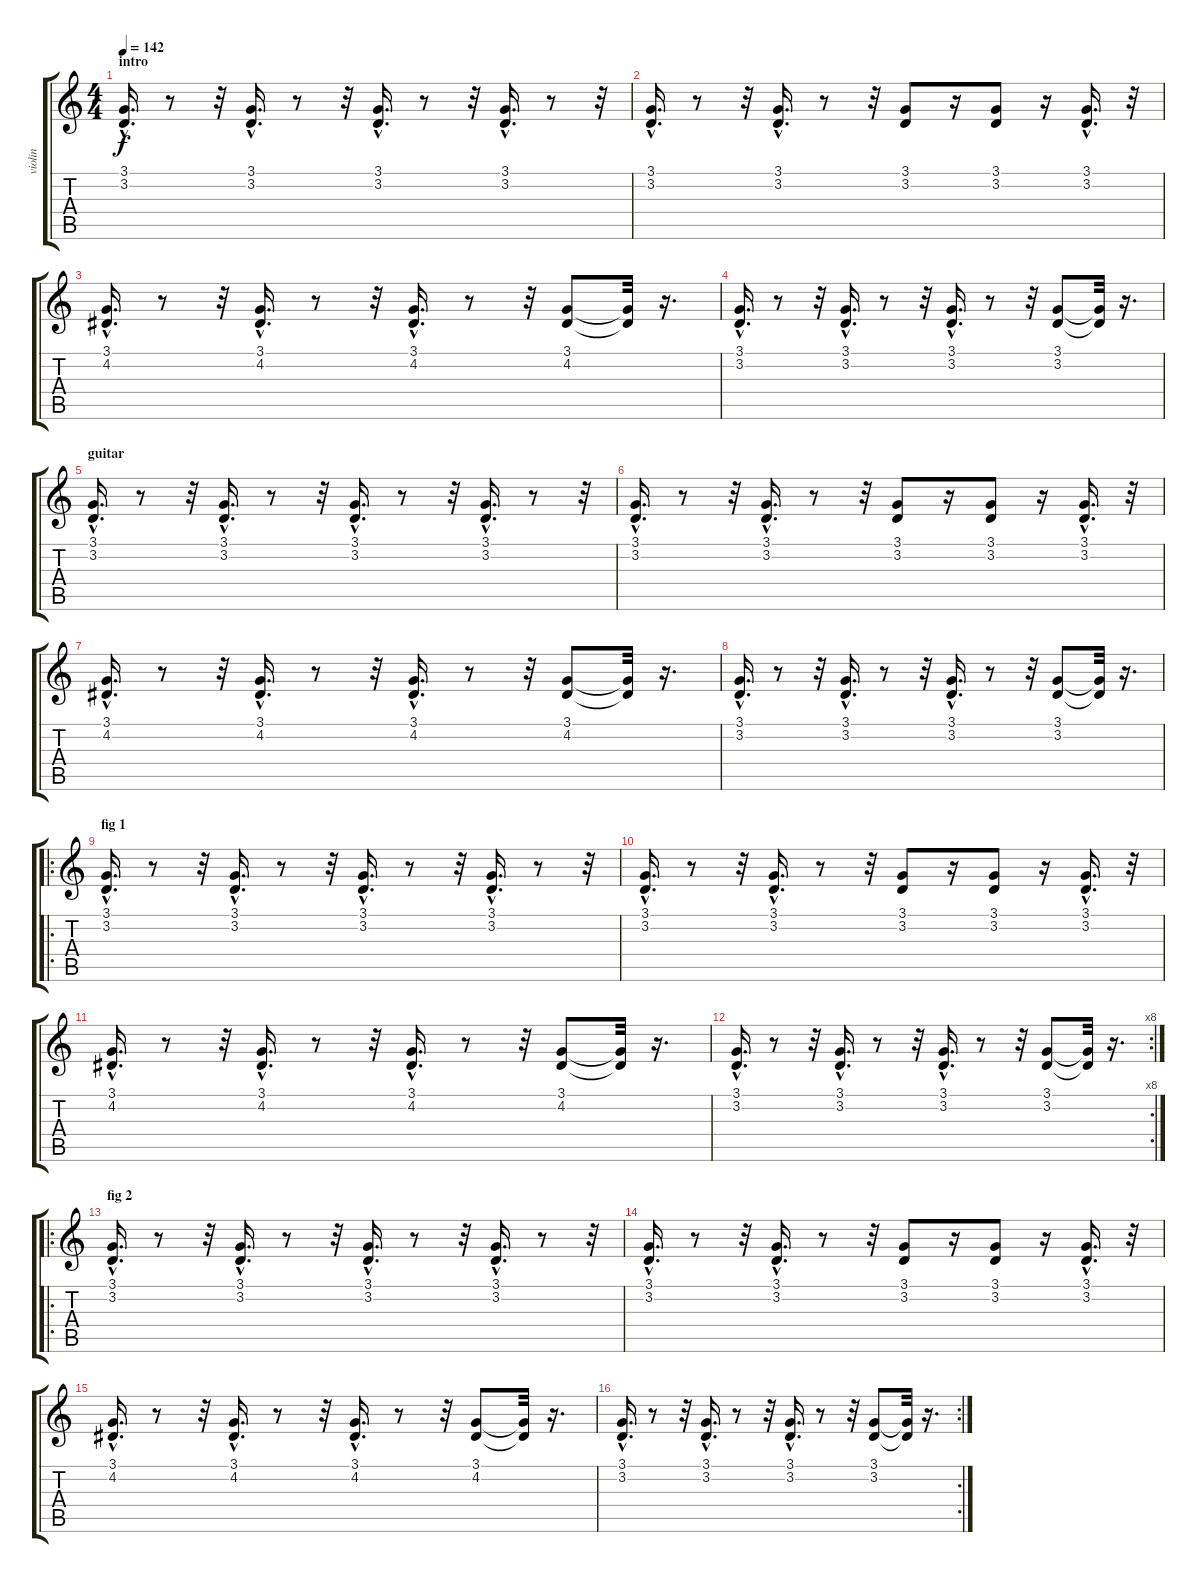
\track ("violin" "violin") {instrument violin}
\staff {score tabs}
\tuning (E4 B3 G3 D3 A2 E2) {hide}
\ts (4 4)
\section ("" "intro")
\tempo 142
\clef g2
\ks c
(3.1{hac} 3.2{hac}).16{d dy f instrument violin} r.8 r.32 (3.1{hac} 3.2{hac}).16{d} r.8 r.32 (3.1{hac} 3.2{hac}).16{d} r.8 r.32 (3.1{hac} 3.2{hac}).16{d} r.8 r.32 |
(3.1{hac} 3.2{hac}).16{d} r.8 r.32 (3.1{hac} 3.2{hac}).16{d} r.8 r.32 (3.1 3.2).8 r.16 (3.1 3.2).8 r.16 (3.1{hac} 3.2{hac}).16{d} r.32 |
(3.1{hac} 4.2{hac}).16{d} r.8 r.32 (3.1{hac} 4.2{hac}).16{d} r.8 r.32 (3.1{hac} 4.2{hac}).16{d} r.8 r.32 (3.1 4.2).8 (3.1{t} 4.2{t}).32 r.16{d} |
(3.1{hac} 3.2{hac}).16{d} r.8 r.32 (3.1{hac} 3.2{hac}).16{d} r.8 r.32 (3.1{hac} 3.2{hac}).16{d} r.8 r.32 (3.1 3.2).8 (3.1{t} 3.2{t}).32 r.16{d} |
\section ("" "guitar")
(3.1{hac} 3.2{hac}).16{d} r.8 r.32 (3.1{hac} 3.2{hac}).16{d} r.8 r.32 (3.1{hac} 3.2{hac}).16{d} r.8 r.32 (3.1{hac} 3.2{hac}).16{d} r.8 r.32 |
(3.1{hac} 3.2{hac}).16{d} r.8 r.32 (3.1{hac} 3.2{hac}).16{d} r.8 r.32 (3.1 3.2).8 r.16 (3.1 3.2).8 r.16 (3.1{hac} 3.2{hac}).16{d} r.32 |
(3.1{hac} 4.2{hac}).16{d} r.8 r.32 (3.1{hac} 4.2{hac}).16{d} r.8 r.32 (3.1{hac} 4.2{hac}).16{d} r.8 r.32 (3.1 4.2).8 (3.1{t} 4.2{t}).32 r.16{d} |
(3.1{hac} 3.2{hac}).16{d} r.8 r.32 (3.1{hac} 3.2{hac}).16{d} r.8 r.32 (3.1{hac} 3.2{hac}).16{d} r.8 r.32 (3.1 3.2).8 (3.1{t} 3.2{t}).32 r.16{d} |
\ro
\section ("" "fig 1")
(3.1{hac} 3.2{hac}).16{d} r.8 r.32 (3.1{hac} 3.2{hac}).16{d} r.8 r.32 (3.1{hac} 3.2{hac}).16{d} r.8 r.32 (3.1{hac} 3.2{hac}).16{d} r.8 r.32 |
(3.1{hac} 3.2{hac}).16{d} r.8 r.32 (3.1{hac} 3.2{hac}).16{d} r.8 r.32 (3.1 3.2).8 r.16 (3.1 3.2).8 r.16 (3.1{hac} 3.2{hac}).16{d} r.32 |
(3.1{hac} 4.2{hac}).16{d} r.8 r.32 (3.1{hac} 4.2{hac}).16{d} r.8 r.32 (3.1{hac} 4.2{hac}).16{d} r.8 r.32 (3.1 4.2).8 (3.1{t} 4.2{t}).32 r.16{d} |
\rc 8
(3.1{hac} 3.2{hac}).16{d} r.8 r.32 (3.1{hac} 3.2{hac}).16{d} r.8 r.32 (3.1{hac} 3.2{hac}).16{d} r.8 r.32 (3.1 3.2).8 (3.1{t} 3.2{t}).32 r.16{d} |
\ro
\section ("" "fig 2")
(3.1{hac} 3.2{hac}).16{d} r.8 r.32 (3.1{hac} 3.2{hac}).16{d} r.8 r.32 (3.1{hac} 3.2{hac}).16{d} r.8 r.32 (3.1{hac} 3.2{hac}).16{d} r.8 r.32 |
(3.1{hac} 3.2{hac}).16{d} r.8 r.32 (3.1{hac} 3.2{hac}).16{d} r.8 r.32 (3.1 3.2).8 r.16 (3.1 3.2).8 r.16 (3.1{hac} 3.2{hac}).16{d} r.32 |
(3.1{hac} 4.2{hac}).16{d} r.8 r.32 (3.1{hac} 4.2{hac}).16{d} r.8 r.32 (3.1{hac} 4.2{hac}).16{d} r.8 r.32 (3.1 4.2).8 (3.1{t} 4.2{t}).32 r.16{d} |
\rc 2
(3.1{hac} 3.2{hac}).16{d} r.8 r.32 (3.1{hac} 3.2{hac}).16{d} r.8 r.32 (3.1{hac} 3.2{hac}).16{d} r.8 r.32 (3.1 3.2).8 (3.1{t} 3.2{t}).32 r.16{d}
